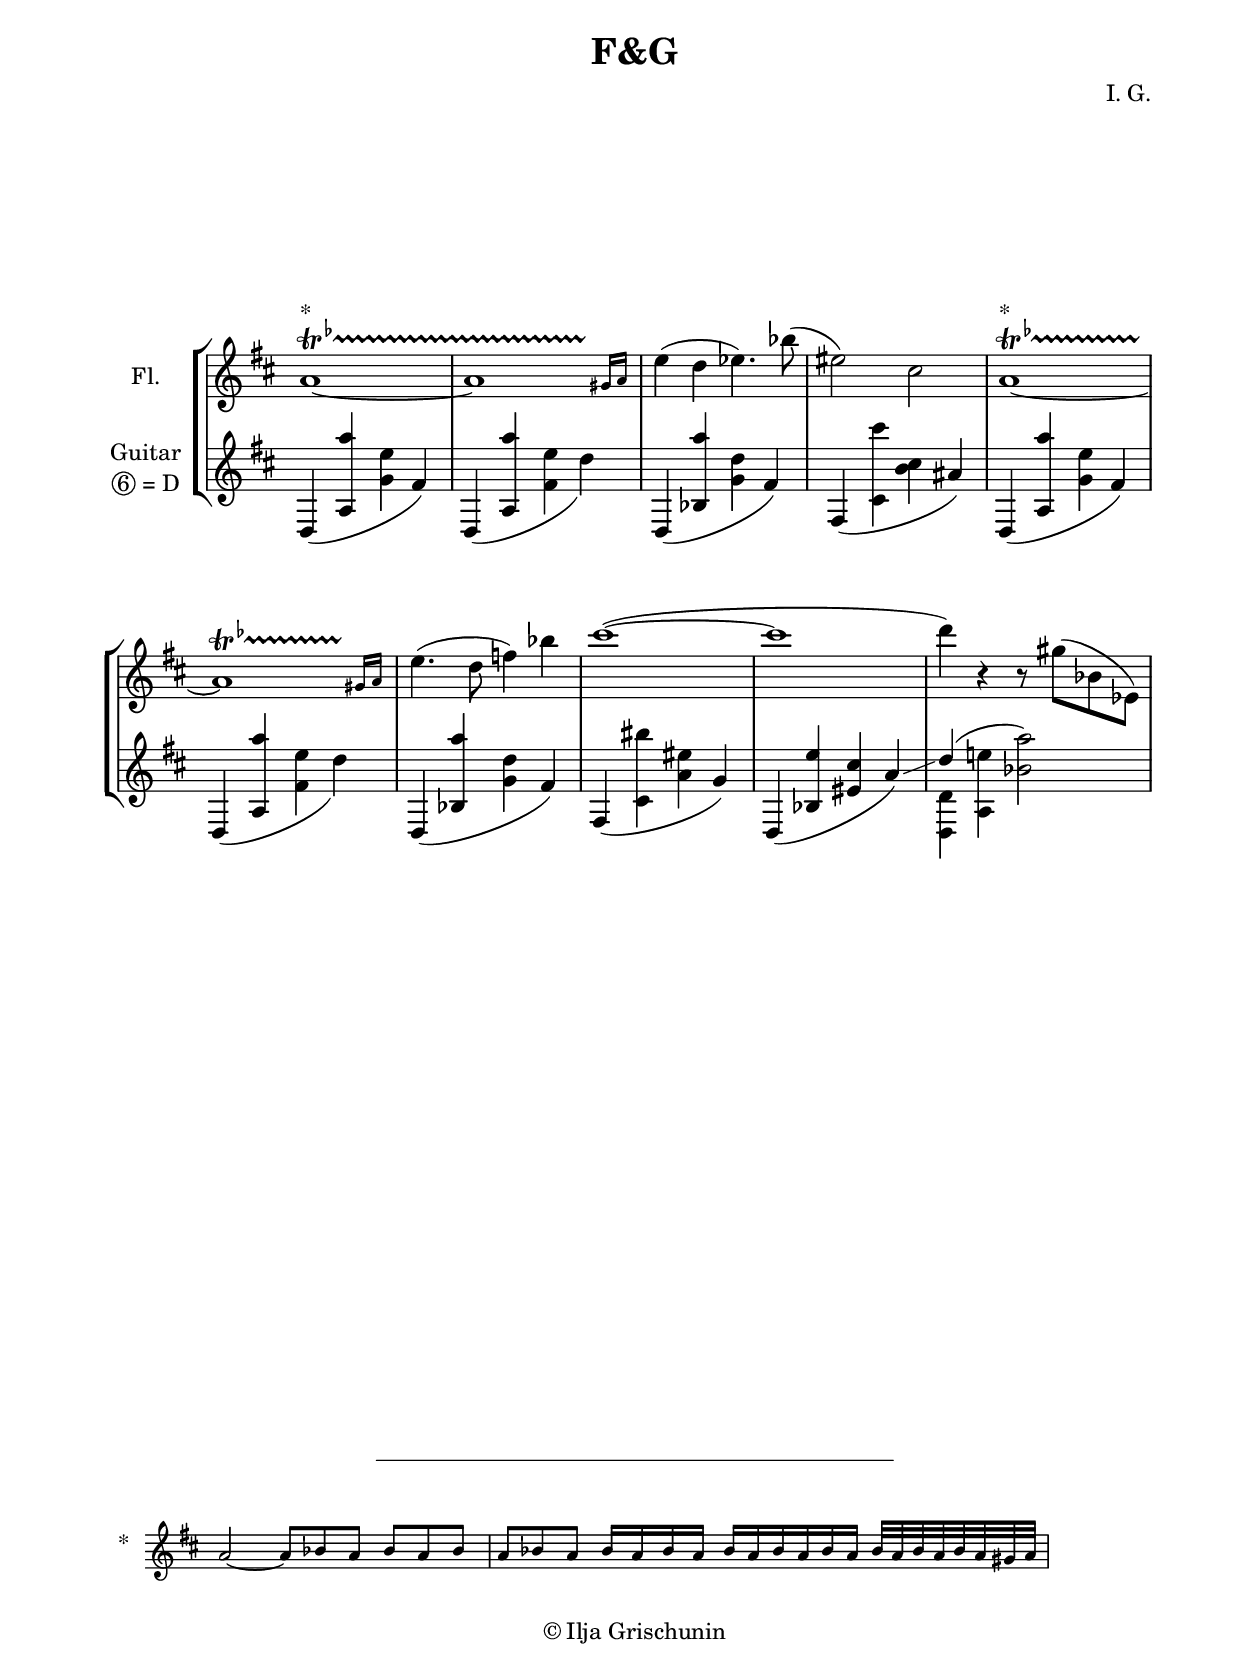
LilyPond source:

\version "2.19.15"
%\version "2.18.0"

\language "deutsch"

\header {
  title = "F&G"
  composer = "I. G."
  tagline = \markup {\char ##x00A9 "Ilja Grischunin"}
}

\paper {
  #(set-paper-size "a4")
  top-system-spacing #'basic-distance = #25
  top-markup-spacing #'basic-distance = #8
  markup-system-spacing #'basic-distance = #26
  system-system-spacing #'basic-distance = #20
  last-bottom-spacing #'basic-distance = #25
  
  two-sided = ##t
  inner-margin = 20
  outer-margin = 15
  
  footnote-padding = 8
  footnote-footer-padding = 7
}

\layout {
  \context {
    \Score
    \remove "Bar_number_engraver"
  }
}

\version "2.18.0"

\language "deutsch"

fluteMusic = \relative {
  \clef treble
  \key d \major
  \time 4/4
  \override Staff.TimeSignature #'stencil = ##f
  \override TupletNumber #'transparent = ##t
  \override TrillSpanner.bound-details.left.text = \markup{
    \musicglyph #"scripts.trill" \raise #1.65 \teeny  \flat
  }
  a'1~\startTrillSpan^"*"
  #(define afterGraceFraction (cons 15 16))
  \afterGrace a {gis16[\stopTrillSpan a]}
  % для сноски:
  % a'2~ \tuplet 3/2 4 {a8 b a b a b a b a}
  % b16 a b a \tuplet 6/4{b a b a b a} b32 a b a b a gis a
  e'4( d es4.) b'8( eis,2) cis
  a1~\startTrillSpan^"*"
  #(define afterGraceFraction (cons 15 16))
  \afterGrace a {gis16[\stopTrillSpan a]}
  e'4.( d8 f4) b cis1~( cis d4) r r8 gis,( b, es,)
}

\version "2.19.15"
%\version "2.18.0"

\language "deutsch"

guitarMusic = \relative {
  \clef treble
  \key d \major
  \time 4/4
  \override Staff.TimeSignature #'stencil = ##f
  d4_( <a' a''> <g' e'> fis) d,4_( <a' a''> <fis' e'> d')
  d,,4_( <b' a''> <g' d'> fis) fis,4_( <cis' cis''> <h' cis> ais)
  d,,4_( <a' a''> <g' e'> fis) d,4_( <a' a''> <fis' e'> d')
  d,,4_( <b' a''> <g' d'> fis) fis,4_( <cis' his''> <a' eis'> g)
  <<
    {
      d,4_( <b' e'> <eis cis'> a\glissando)
      d4( \stemDown <a, e''!> <b' a'>2)
    }
    \\
    {s1 <d,, d'>4 s2.}
  >>
}

\version "2.19.15"

\language "deutsch"

\header {
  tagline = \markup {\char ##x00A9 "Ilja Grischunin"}
}

\markup { 
  \null 
  \footnote 
  \null 
  \concat { 
    "*" \hspace #1.5
    \score {
      \relative {
      	\key d \major
      	\magnifyStaff #(magstep -2)
      	\override Staff.TimeSignature #'stencil = ##f
      	\override TupletNumber #'transparent = ##t
      	a'2~ \tuplet 3/2 4 {a8 b a b a b a b a}
      	b16 a b a \tuplet 6/4{b a b a b a} b32 a b a b a gis a
      }
      \layout {
        indent = 0
      }
    }
  }
}


\score {
  \new StaffGroup<<
    \time 6/8

    \new Staff \with {
      instrumentName = "Fl."
    }
    \fluteMusic

    \new Staff \with {
      instrumentName = \markup {
        \center-column {
          "Guitar"
          \line { \circle 6"= D" }
        }
      }
    }
    \guitarMusic
  >>
}